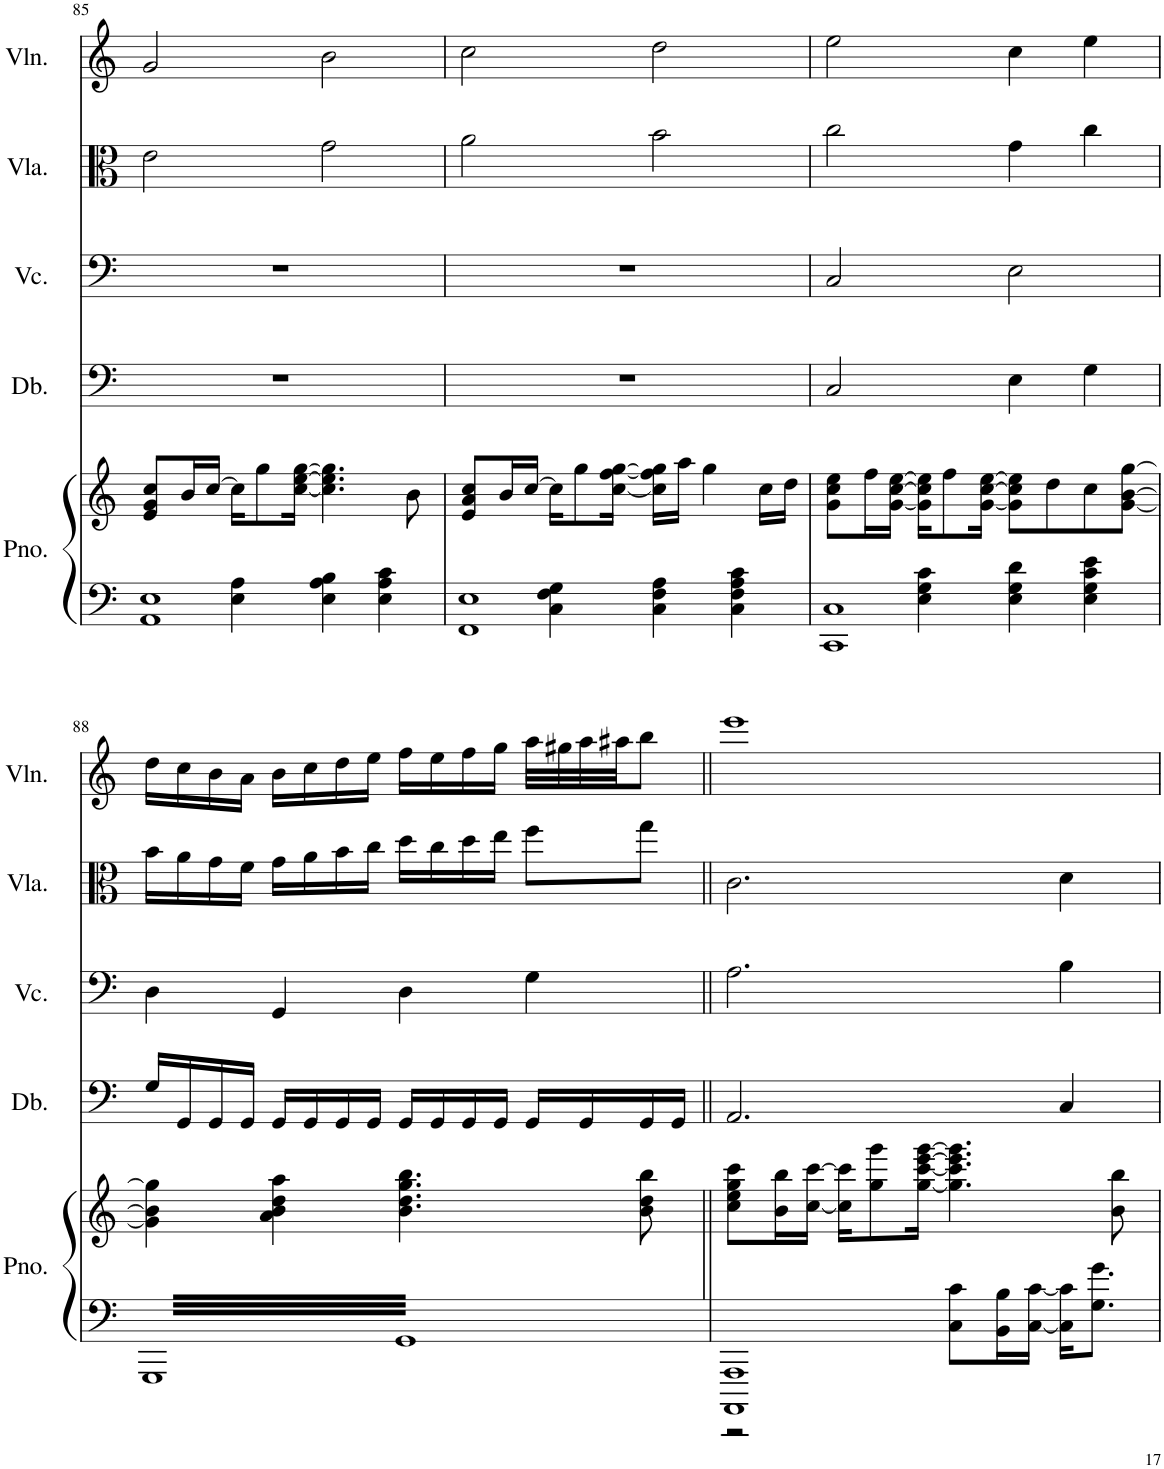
**kern	**kern	**kern	**kern	**kern	**kern
*part5	*part5	*part4	*part3	*part2	*part1
*staff6	*staff5	*staff4	*staff3	*staff2	*staff1
*I"Piano	*	*I"Double Bass	*I"Violoncello	*I"Viola	*I"Violin
*I'Pno.	*	*I'Db.	*I'Vc.	*I'Vla.	*I'Vln.
!!LO:PB:g=z
*clefF4	*clefG2	*clefF4	*clefF4	*clefC3	*clefG2
*	*	*Trd7c12	*	*	*
*k[]	*k[]	*k[]	*k[]	*k[]	*k[]
*M4/4	*M4/4	*M4/4	*M4/4	*M4/4	*M4/4
=85	=85	=85	=85	=85	=85
*^	*	*	*	*	*
1AA 1E	4ryy	8e/ 8g/ 8cc/L	1r	1r	2e\	2g/
.	.	16b/L	.	.	.	.
.	.	[16cc/JJ	.	.	.	.
.	4E\ 4A\	16cc\KL]	.	.	.	.
.	.	8gg\	.	.	.	.
.	.	[16cc\ [16ee\ [16gg\Jk	.	.	.	.
.	4E\ 4A\ 4B\	4.cc\] 4.ee\] 4.gg\]	.	.	2g\	2b\
.	4E\ 4A\ 4c\	.	.	.	.	.
.	.	8b\	.	.	.	.
=86	=86	=86	=86	=86	=86	=86
1FF 1E	4ryy	8e/ 8a/ 8cc/L	1r	1r	2a\	2cc\
.	.	16b/L	.	.	.	.
.	.	[16cc/JJ	.	.	.	.
.	4C\ 4F\ 4G\	16cc\KL]	.	.	.	.
.	.	8gg\	.	.	.	.
.	.	[16cc\ [16ff\ [16gg\Jk	.	.	.	.
.	4C\ 4F\ 4A\	16cc\] 16ff\] 16gg\]LL	.	.	2b\	2dd\
.	.	16aa\JJ	.	.	.	.
.	.	4gg\	.	.	.	.
.	4C\ 4F\ 4A\ 4c\	.	.	.	.	.
.	.	16cc\LL	.	.	.	.
.	.	16dd\JJ	.	.	.	.
=87	=87	=87	=87	=87	=87	=87
1CC 1C	4ryy	8g\ 8cc\ 8ee\L	2C/	2C/	2cc\	2ee\
.	.	16ff\L	.	.	.	.
.	.	[16g\ [16cc\ [16ee\JJ	.	.	.	.
.	4E\ 4G\ 4c\	16g\] 16cc\] 16ee\]KL	.	.	.	.
.	.	8ff\	.	.	.	.
.	.	[16g\ [16cc\ [16ee\Jk	.	.	.	.
.	4E\ 4G\ 4d\	8g\] 8cc\] 8ee\]L	4E\	2E\	4g\	4cc\
.	.	8dd\	.	.	.	.
.	4E\ 4G\ 4c\ 4e\	8cc\	4G\	.	4cc\	4ee\
.	.	[8g\ [8b\ [8gg\J	.	.	.	.
*v	*v	*	*	*	*	*
!!LO:LB:g=z
=88	=88	=88	=88	=88	=88
3.GGG	4g\] 4b\] 4gg\]	16G/LL	4D\	16b\LL	16dd\LL
.	.	16GG/	.	16a\	16cc\
.	.	16GG/	.	16g\	16b\
.	.	16GG/JJ	.	16f\JJ	16a\JJ
.	4a\ 4b\ 4dd\ 4aa\	16GG/LL	4GG/	16g\LL	16b\LL
.	.	16GG/	.	16a\	16cc\
.	.	16GG/	.	16b\	16dd\
.	.	16GG/JJ	.	16cc\JJ	16ee\JJ
3.GG	4.b\ 4.dd\ 4.gg\ 4.bb\	16GG/LL	4D\	16dd\LL	16ff\LL
.	.	16GG/	.	16cc\	16ee\
.	.	16GG/	.	16dd\	16ff\
.	.	16GG/JJ	.	16ee\JJ	16gg\JJ
.	.	16GG/LL	4G\	8ff\L	32aa\LLL
.	.	.	.	.	32gg#X\
.	.	16GG/	.	.	32aa\
.	.	.	.	.	32aa#X\JJ
.	8b\ 8dd\ 8bb\	16GG/	.	8gg\J	8bb\J
.	.	16GG/JJ	.	.	.
=89||	=89||	=89||	=89||	=89||	=89||
*^	*	*	*	*	*
1AAAA 1AAA	2r	8cc\ 8ee\ 8gg\ 8ccc\L	2.AA/	2.A\	2.c\	1eee
.	.	16b\ 16bb\L	.	.	.	.
.	.	[16cc\ [16ccc\JJ	.	.	.	.
.	.	16cc\] 16ccc\]KL	.	.	.	.
.	.	8gg\ 8ggg\	.	.	.	.
.	.	[16gg\ [16ccc\ [16eee\ [16ggg\Jk	.	.	.	.
.	8C\ 8c\L	4.gg\] 4.ccc\] 4.eee\] 4.ggg\]	.	.	.	.
.	16BB\ 16B\L	.	.	.	.	.
.	[16C\ [16c\JJ	.	.	.	.	.
.	16C\] 16c\]KL	.	4C/	4B\	4d\	.
.	8.G\ 8.g\J	.	.	.	.	.
.	.	8b\ 8bb\	.	.	.	.
*v	*v	*	*	*	*	*
=	=	=	=	=	=
*-	*-	*-	*-	*-	*-
